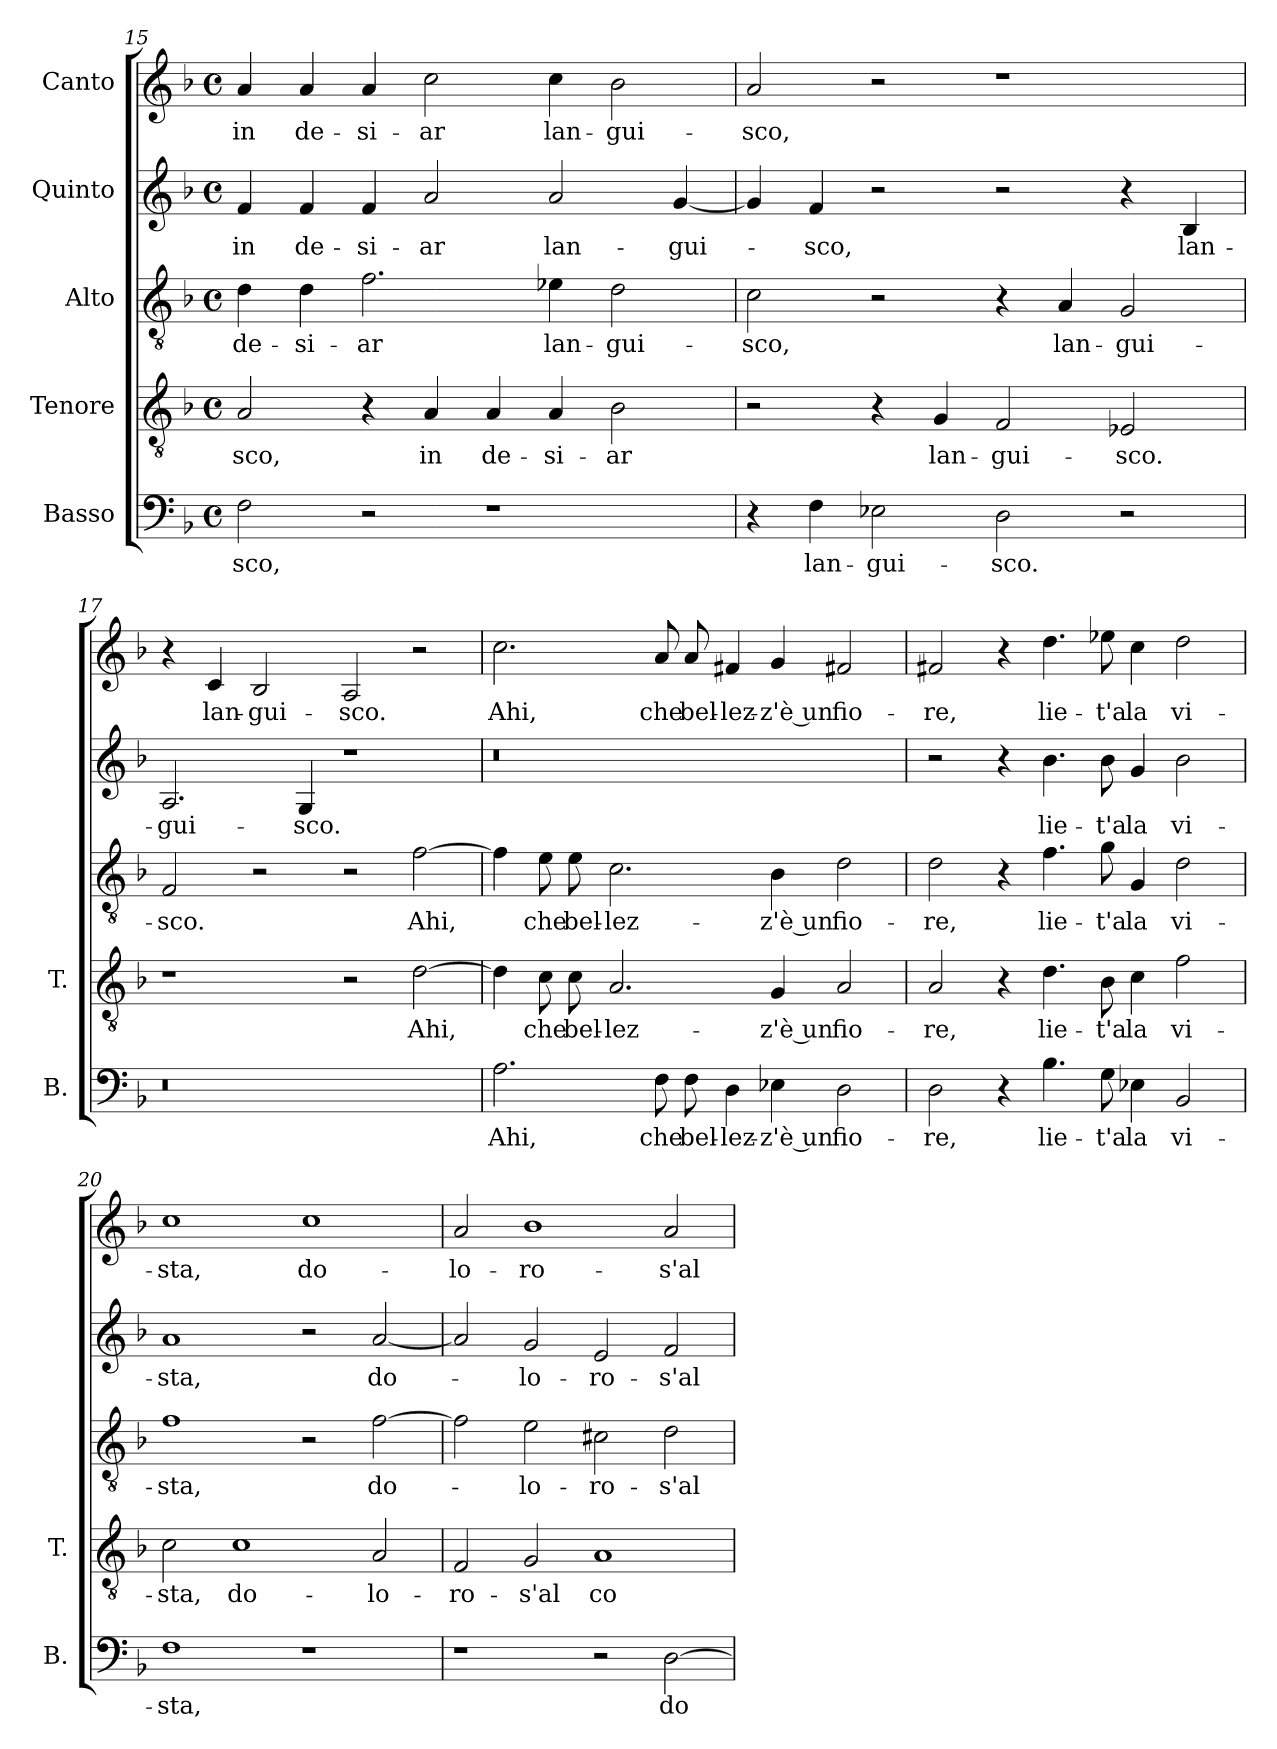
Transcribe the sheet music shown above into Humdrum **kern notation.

**kern	**text	**kern	**text	**kern	**text	**kern	**text	**kern	**text
*part5	*part5	*part4	*part4	*part3	*part3	*part2	*part2	*part1	*part1
*staff5	*staff5	*staff4	*staff4	*staff3	*staff3	*staff2	*staff2	*staff1	*staff1
*I"Basso	*	*I"Tenore	*	*I"Alto	*	*I"Quinto	*	*I"Canto	*
*I'B.	*	*I'T.	*	*	*	*	*	*	*
*clefF4	*	*clefGv2	*	*clefGv2	*	*clefG2	*	*clefG2	*
*k[b-]	*	*k[b-]	*	*k[b-]	*	*k[b-]	*	*k[b-]	*
*F:	*	*F:	*	*F:	*	*F:	*	*F:	*
*M4/4	*	*M4/4	*	*M4/4	*	*M4/4	*	*M4/4	*
*met(c)	*	*met(c)	*	*met(c)	*	*met(c)	*	*met(c)	*
=15	=15	=15	=15	=15	=15	=15	=15	=15	=15
2F\	-sco,	2A/	-sco,	4d\	de-	4f/	in	4a/	in
.	.	.	.	4d\	-si-	4f/	de-	4a/	de-
2r	.	4r	.	2.f\	-ar	4f/	-si-	4a/	-si-
.	.	4A/	in	.	.	2a/	-ar	2cc\	-ar
1r	.	4A/	de-	.	.	.	.	.	.
.	.	4A/	-si-	4e-X\	lan-	2a/	lan-	4cc\	lan-
.	.	2B-\	-ar	2d\	-gui-	.	.	2b-\	-gui-
.	.	.	.	.	.	[4g/	-gui-	.	.
=16	=16	=16	=16	=16	=16	=16	=16	=16	=16
4r	.	2r	.	2c\	-sco,	4g/]	.	2a/	-sco,
4F\	lan-	.	.	.	.	4f/	-sco,	.	.
2E-X\	-gui-	4r	.	2r	.	2r	.	2r	.
.	.	4G/	lan-	.	.	.	.	.	.
2D\	-sco.	2F/	-gui-	4r	.	2r	.	1r	.
.	.	.	.	4A/	lan-	.	.	.	.
2r	.	2E-X/	-sco.	2G/	-gui-	4r	.	.	.
.	.	.	.	.	.	4B-/	lan-	.	.
=17	=17	=17	=17	=17	=17	=17	=17	=17	=17
!LO:N:vis=0	!	!	!	!	!	!	!	!	!
1r	.	1r	.	2F/	-sco.	2.A/	-gui-	4r	.
.	.	.	.	.	.	.	.	4c/	lan-
.	.	.	.	2r	.	.	.	2B-/	-gui-
.	.	.	.	.	.	4G/	-sco.	.	.
1ryy	.	2r	.	2r	.	1r	.	2A/	-sco.
.	.	[2d\	Ahi,	[2f\	Ahi,	.	.	2r	.
=18	=18	=18	=18	=18	=18	=18	=18	=18	=18
!	!	!	!	!	!	!LO:N:vis=0	!	!	!
2.A\	Ahi,	4d\]	.	4f\]	.	1r	.	2.cc\	Ahi,
.	.	8c\	che	8e\	che	.	.	.	.
.	.	8c\	bel-	8e\	bel-	.	.	.	.
.	.	2.A/	-lez-	2.c\	-lez-	.	.	.	.
8F\	che	.	.	.	.	.	.	8a/	che
8F\	bel-	.	.	.	.	.	.	8a/	bel-
4D\	-lez-	.	.	.	.	1ryy	.	4f#X/	-lez-
4E-X\	-z'è un	4G/	-z'è un	4B-\	-z'è un	.	.	4g/	-z'è un
2D\	fio-	2A/	fio-	2d\	fio-	.	.	2f#X/	fio-
=19	=19	=19	=19	=19	=19	=19	=19	=19	=19
2D\	-re,	2A/	-re,	2d\	-re,	2r	.	2f#X/	-re,
4r	.	4r	.	4r	.	4r	.	4r	.
4.B-\	lie-	4.d\	lie-	4.f\	lie-	4.b-\	lie-	4.dd\	lie-
8G\	-t'a	8B-\	-t'a	8g\	-t'a	8b-\	-t'a	8ee-X\	-t'a
4E-X\	la	4c\	la	4G/	la	4g/	la	4cc\	la
2BB-/	vi-	2f\	vi-	2d\	vi-	2b-\	vi-	2dd\	vi-
=20	=20	=20	=20	=20	=20	=20	=20	=20	=20
1F\	-sta,	2c\	-sta,	1f\	-sta,	1a/	-sta,	1cc\	-sta,
.	.	1c\	do-	.	.	.	.	.	.
1r	.	.	.	2r	.	2r	.	1cc\	do-
.	.	2A/	-lo-	[2f\	do-	[2a/	do-	.	.
=21	=21	=21	=21	=21	=21	=21	=21	=21	=21
1r	.	2F/	-ro-	2f\]	.	2a/]	.	2a/	-lo-
.	.	2G/	-s'al	2e\	-lo-	2g/	-lo-	1b-\	-ro-
2r	.	1A/	co-	2c#X\	-ro-	2e/	-ro-	.	.
[2D\	do-	.	.	2d\	-s'al	2f/	-s'al	2a/	-s'al
=	=	=	=	=	=	=	=	=	=
*-	*-	*-	*-	*-	*-	*-	*-	*-	*-
